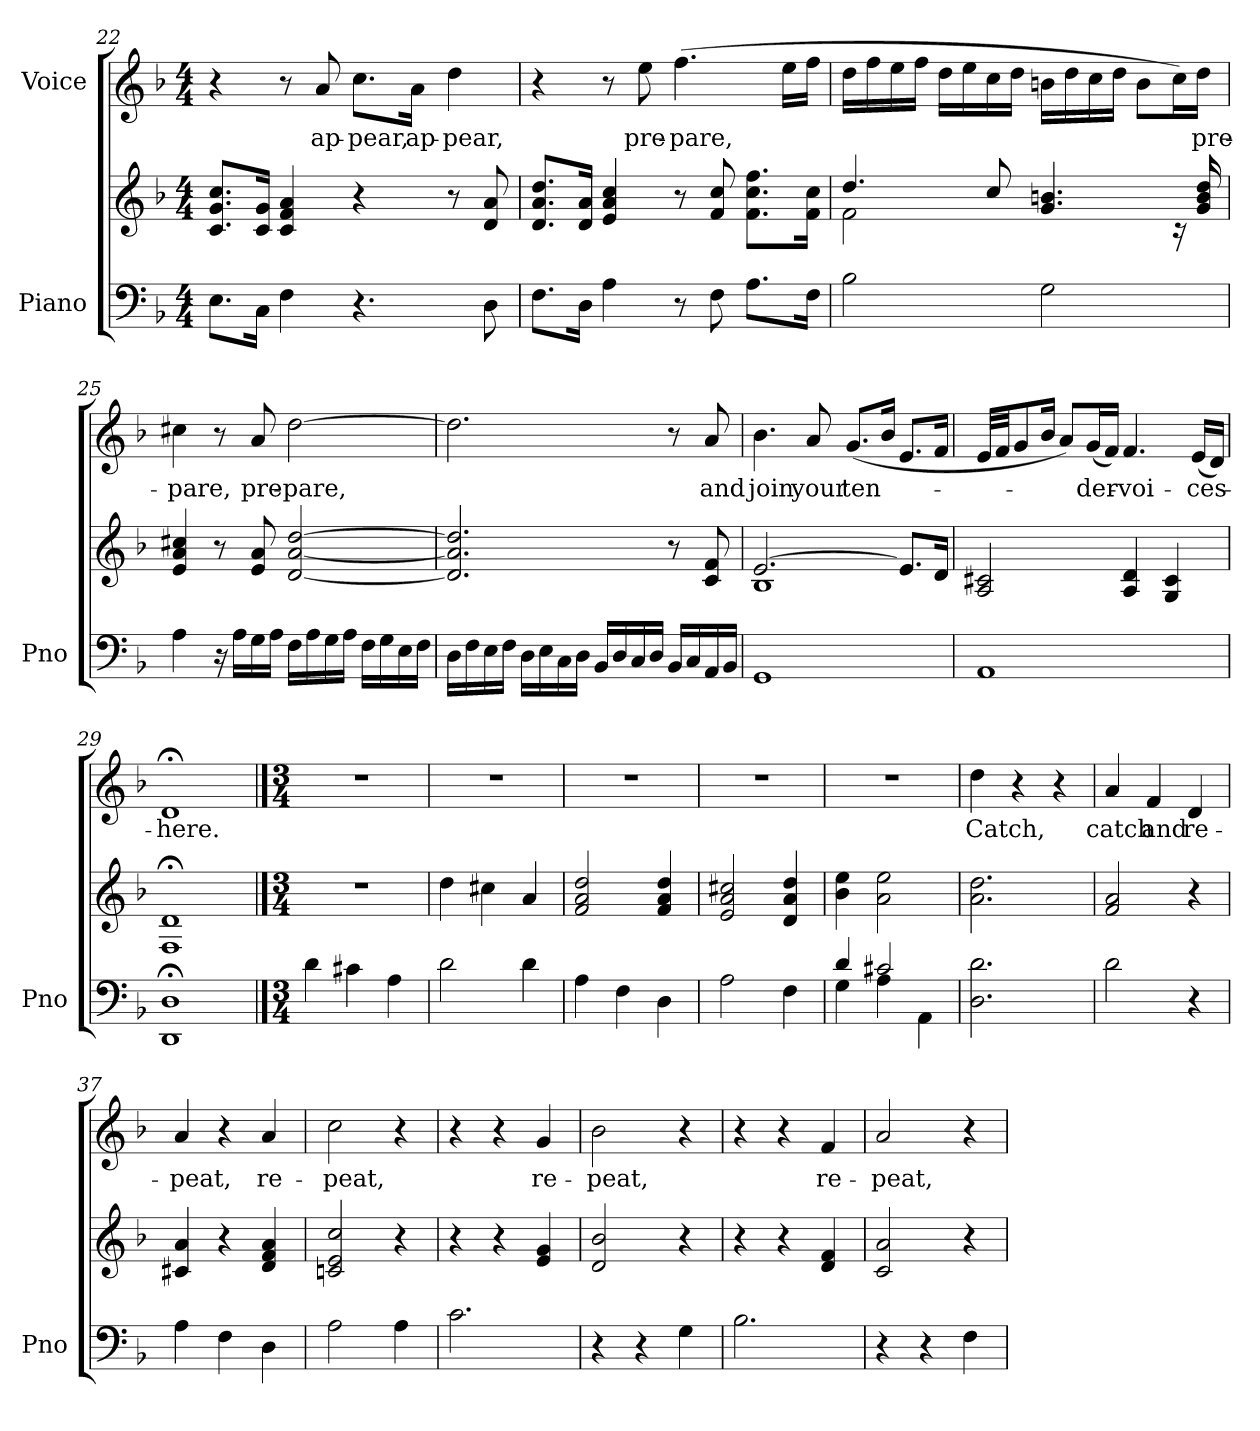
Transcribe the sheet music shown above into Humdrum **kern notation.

**kern	**kern	**kern	**text
*part2	*part2	*part1	*part1
*staff3	*staff2	*staff1	*staff1
*I"Piano	*	*I"Voice	*
*I'Pno	*	*	*
!!LO:LB:g=z
*clefF4	*clefG2	*clefG2	*
*k[b-]	*k[b-]	*k[b-]	*
*M4/4	*M4/4	*M4/4	*
=22	=22	=22	=22
8.E\L	8.c/ 8.g/ 8.cc/L	4r	.
16C\Jk	16c/ 16g/Jk	.	.
4F\	4c/ 4f/ 4a/	8r	.
!	!	!	!LO:LY:b
.	.	8a/	ap-
!	!	!	!LO:LY:b
4.r	4r	8.cc\L	-pear,
!	!	!	!LO:LY:b
.	.	16a\Jk	ap-
!	!	!	!LO:LY:b
.	8r	4dd\	-pear,
8D\	8d/ 8a/	.	.
=23	=23	=23	=23
8.F\L	8.d/ 8.a/ 8.dd/L	4r	.
16D\Jk	16d/ 16a/Jk	.	.
4A\	4e/ 4a/ 4cc/	8r	.
!	!	!	!LO:LY:b
.	.	8ee\	pre-
!	!	!	!LO:LY:b
8r	8r	(4.ff\	-pare,
8F\	8f/ 8cc/	.	.
8.A\L	8.f\ 8.cc\ 8.ff\L	.	.
.	.	16ee\LL	.
16F\Jk	16f\ 16cc\Jk	16ff\JJ	.
=24	=24	=24	=24
*	*^	*	*
2B-\	4.dd/	2f\	16dd\LL	.
.	.	.	16ff\	.
.	.	.	16ee\	.
.	.	.	16ff\JJ	.
.	.	.	16dd\LL	.
.	.	.	16ee\	.
.	8cc/	.	16cc\	.
.	.	.	16dd\JJ	.
2G\	4.g/ 4.bn/	2ryy	16bn\LL	.
.	.	.	16dd\	.
.	.	.	16cc\	.
.	.	.	16dd\JJ	.
.	.	.	8b\L	.
.	16rc	.	16cc\L)	.
!	!	!	!	!LO:LY:b
.	16g/ 16b/ 16dd/	.	16dd\JJ	pre-
*	*v	*v	*	*
!!LO:LB:g=z
=25	=25	=25	=25
!	!	!	!LO:LY:b
4A\	4e/ 4a/ 4cc#X/	4cc#X\	-pare,
16r	8r	8r	.
16A\LL	.	.	.
!	!	!	!LO:LY:b
16G\	8e/ 8a/	8a/	pre-
16A\JJ	.	.	.
!	!	!	!LO:LY:b
16F\LL	[2d/ [2a/ [2dd/	[2dd\	-pare,
16A\	.	.	.
16G\	.	.	.
16A\JJ	.	.	.
16F\LL	.	.	.
16G\	.	.	.
16E\	.	.	.
16F\JJ	.	.	.
=26	=26	=26	=26
16D\LL	2.d/] 2.a/] 2.dd/]	2.dd\]	.
16F\	.	.	.
16E\	.	.	.
16F\JJ	.	.	.
16D\LL	.	.	.
16E\	.	.	.
16C\	.	.	.
16D\JJ	.	.	.
16BB-/LL	.	.	.
16D/	.	.	.
16C/	.	.	.
16D/JJ	.	.	.
16BB-/LL	8r	8r	.
16C/	.	.	.
!	!	!	!LO:LY:b
16AA/	8c/ 8f/	8a/	and
16BB-/JJ	.	.	.
=27	=27	=27	=27
*	*^	*	*
!	!	!	!	!LO:LY:b
1GG	[2.e/	1B-	4.b-\	join
!	!	!	!	!LO:LY:b
.	.	.	8a/	your
!	!	!	!	!LO:LY:b
.	.	.	(8.g/L	ten-
.	.	.	16b-/Jk	.
.	8.e/L]	.	8.e/L	.
.	16d/Jk	.	16f/Jk	.
*	*v	*v	*	*
!!LO:PB:g=z
=28	=28	=28	=28
1AA	2A/ 2c#X/	32e/LLL	.
.	.	32f/JJ	.
.	.	8g/	.
.	.	16b-/Jk	.
.	.	8a/L)	.
!	!	!	!LO:LY:b
.	.	(16g/L	-der-
.	.	16f/JJ)	.
!	!	!	!LO:LY:b
.	4A/ 4d/	4.f/	-voi-
.	4G/ 4c#/	.	.
!	!	!	!LO:LY:b
.	.	(16e/LL	-ces-
.	.	16d/JJ)	.
=29	=29	=29	=29
!	!	!	!LO:LY:b
1DD; 1D;	1F;< 1d;<	1d;<	-here.
==30	==30	==30	==30
*M3/4	*M3/4	*M3/4	*
*	*	*MM130	*
4d\	2.r	2.r	.
4c#X\	.	.	.
4A\	.	.	.
=31	=31	=31	=31
2d\	4dd\	2.r	.
.	4cc#X\	.	.
4d\	4a/	.	.
=32	=32	=32	=32
4A\	2f/ 2a/ 2dd/	2.r	.
4F\	.	.	.
4D\	4f/ 4a/ 4dd/	.	.
=33	=33	=33	=33
2A\	2e/ 2a/ 2cc#X/	2.r	.
4F\	4d/ 4a/ 4dd/	.	.
=34	=34	=34	=34
*^	*	*	*
4d/	4G\	4b-\ 4ee\	2.r	.
2c#X/	4A\	2a\ 2ee\	.	.
.	4AA\	.	.	.
=35	=35	=35	=35	=35
!	!	!	!	!LO:LY:b
*v	*v	*	*	*
2.D\ 2.d\	2.a\ 2.dd\	4dd\	Catch,
.	.	4r	.
.	.	4r	.
!!LO:LB:g=z
=36	=36	=36	=36
!	!	!	!LO:LY:b
2d\	2f/ 2a/	4a/	catch
!	!	!	!LO:LY:b
.	.	4f/	and
!	!	!	!LO:LY:b
4r	4r	4d/	re-
=37	=37	=37	=37
!	!	!	!LO:LY:b
4A\	4c#X/ 4a/	4a/	-peat,
4F\	4r	4r	.
!	!	!	!LO:LY:b
4D\	4d/ 4f/ 4a/	4a/	re-
=38	=38	=38	=38
!	!	!	!LO:LY:b
2A\	2cn/ 2e/ 2cc/	2cc\	-peat,
4A\	4r	4r	.
=39	=39	=39	=39
2.c\	4r	4r	.
.	4r	4r	.
!	!	!	!LO:LY:b
.	4e/ 4g/	4g/	re-
=40	=40	=40	=40
!	!	!	!LO:LY:b
4r	2d/ 2b-/	2b-\	-peat,
4r	.	.	.
4G\	4r	4r	.
=41	=41	=41	=41
2.B-\	4r	4r	.
.	4r	4r	.
!	!	!	!LO:LY:b
.	4d/ 4f/	4f/	re-
=42	=42	=42	=42
!	!	!	!LO:LY:b
4r	2c/ 2a/	2a/	-peat,
4r	.	.	.
4F\	4r	4r	.
=	=	=	=
*-	*-	*-	*-
